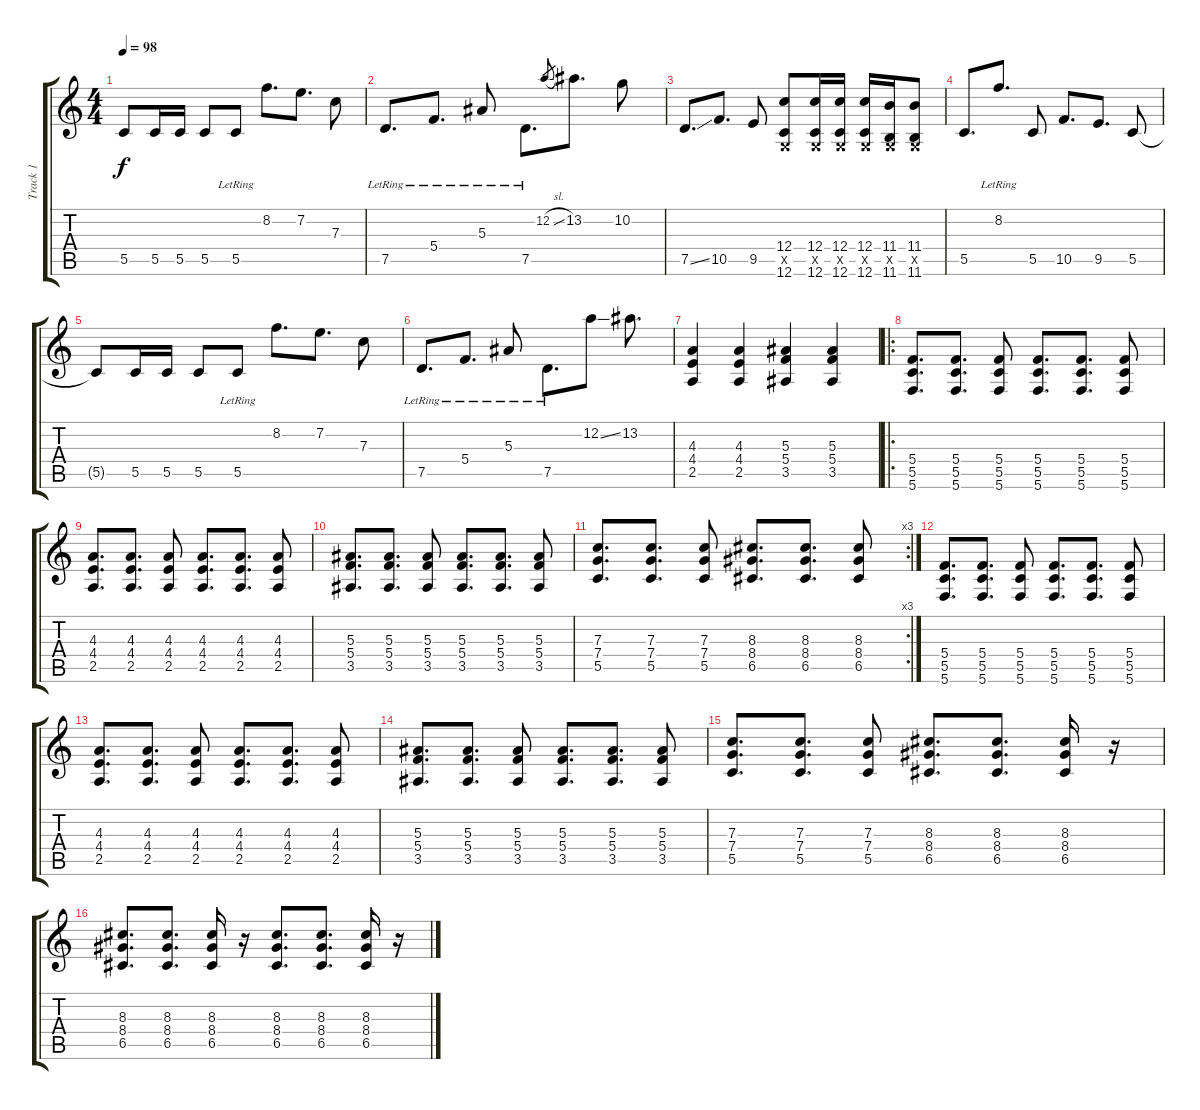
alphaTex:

\track ("Track 1" "Track 1") {instrument overdrivenguitar}
\staff {score tabs}
\tuning (D4 A3 F3 C3 G2 C2) {hide}
\ts (4 4)
\tempo 98
\clef g2
\ks c
5.5{t}.8{dy f} 5.5.16 5.5.16 5.5.8 5.5{lr}.8 8.2.8{d} 7.2.8{d} 7.3.8 |
7.5{lr}.8{d} 5.4{lr}.8{d} 5.3{lr}.8 7.5{lr}.8{d} 12.2{sl}.8{gr} 13.2.8{d} 10.2.8 |
7.5{ss}.8{d} 10.5.8{d} 9.5.8 (12.4 0.5{x} 12.6).8 (12.4 0.5{x} 12.6).16 (12.4 0.5{x} 12.6).16 (12.4 0.5{x} 12.6).16 (11.4 0.5{x} 11.6).16 (11.4 0.5{x} 11.6).8 |
5.5.8{d instrument electricguitarclean} 8.2{lr}.8{d} 5.5.8 10.5.8{d} 9.5.8{d} 5.5.8 |
5.5{t}.8 5.5.16 5.5.16 5.5.8 5.5{lr}.8 8.2.8{d} 7.2.8{d} 7.3.8 |
7.5{lr}.8{d} 5.4{lr}.8{d} 5.3{lr}.8 7.5{lr}.8{d} 12.2{ss}.8 13.2.8{d} |
(4.3 4.4 2.5).4{volume 14 instrument overdrivenguitar} (4.3 4.4 2.5).4 (5.3 5.4 3.5).4 (5.3 5.4 3.5).4 |
\ro
(5.4 5.5 5.6).8{d} (5.4 5.5 5.6).8{d} (5.4 5.5 5.6).8 (5.4 5.5 5.6).8{d} (5.4 5.5 5.6).8{d} (5.4 5.5 5.6).8 |
(4.3 4.4 2.5).8{d} (4.3 4.4 2.5).8{d} (4.3 4.4 2.5).8 (4.3 4.4 2.5).8{d} (4.3 4.4 2.5).8{d} (4.3 4.4 2.5).8 |
(5.3 5.4 3.5).8{d} (5.3 5.4 3.5).8{d} (5.3 5.4 3.5).8 (5.3 5.4 3.5).8{d} (5.3 5.4 3.5).8{d} (5.3 5.4 3.5).8 |
\rc 3
(7.3 7.4 5.5).8{d} (7.3 7.4 5.5).8{d} (7.3 7.4 5.5).8 (8.3 8.4 6.5).8{d} (8.3 8.4 6.5).8{d} (8.3 8.4 6.5).8 |
(5.4 5.5 5.6).8{d} (5.4 5.5 5.6).8{d} (5.4 5.5 5.6).8 (5.4 5.5 5.6).8{d} (5.4 5.5 5.6).8{d} (5.4 5.5 5.6).8 |
(4.3 4.4 2.5).8{d} (4.3 4.4 2.5).8{d} (4.3 4.4 2.5).8 (4.3 4.4 2.5).8{d} (4.3 4.4 2.5).8{d} (4.3 4.4 2.5).8 |
(5.3 5.4 3.5).8{d} (5.3 5.4 3.5).8{d} (5.3 5.4 3.5).8 (5.3 5.4 3.5).8{d} (5.3 5.4 3.5).8{d} (5.3 5.4 3.5).8 |
(7.3 7.4 5.5).8{d} (7.3 7.4 5.5).8{d} (7.3 7.4 5.5).8 (8.3 8.4 6.5).8{d} (8.3 8.4 6.5).8{d} (8.3 8.4 6.5).16 r.16 |
(8.3 8.4 6.5).8{d} (8.3 8.4 6.5).8{d} (8.3 8.4 6.5).16 r.16 (8.3 8.4 6.5).8{d} (8.3 8.4 6.5).8{d} (8.3 8.4 6.5).16 r.16
